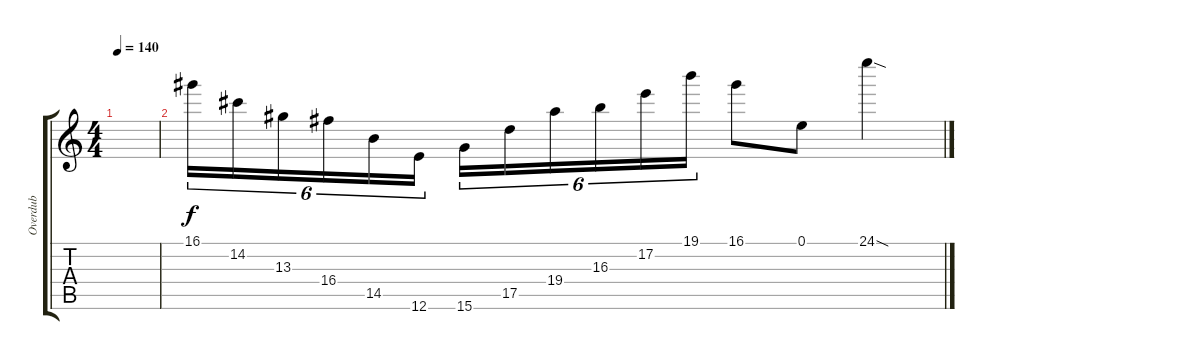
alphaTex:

\track ("Overdub" "Overdub") {instrument overdrivenguitar}
\staff {score tabs}
\tuning (E4 B3 G3 D3 A2 E2) {hide}
\ts (4 4)
\tempo 140
\clef g2
\ks c
|
16.1.16{tu (6 4)} 14.2.16{tu (6 4)} 13.3.16{tu (6 4)} 16.4.16{tu (6 4)} 14.5.16{tu (6 4)} 12.6.16{tu (6 4)} 15.6.16{tu (6 4)} 17.5.16{tu (6 4)} 19.4.16{tu (6 4)} 16.3.16{tu (6 4)} 17.2.16{tu (6 4)} 19.1.16{tu (6 4)} 16.1.8 0.1.8 24.1{sod}.4
